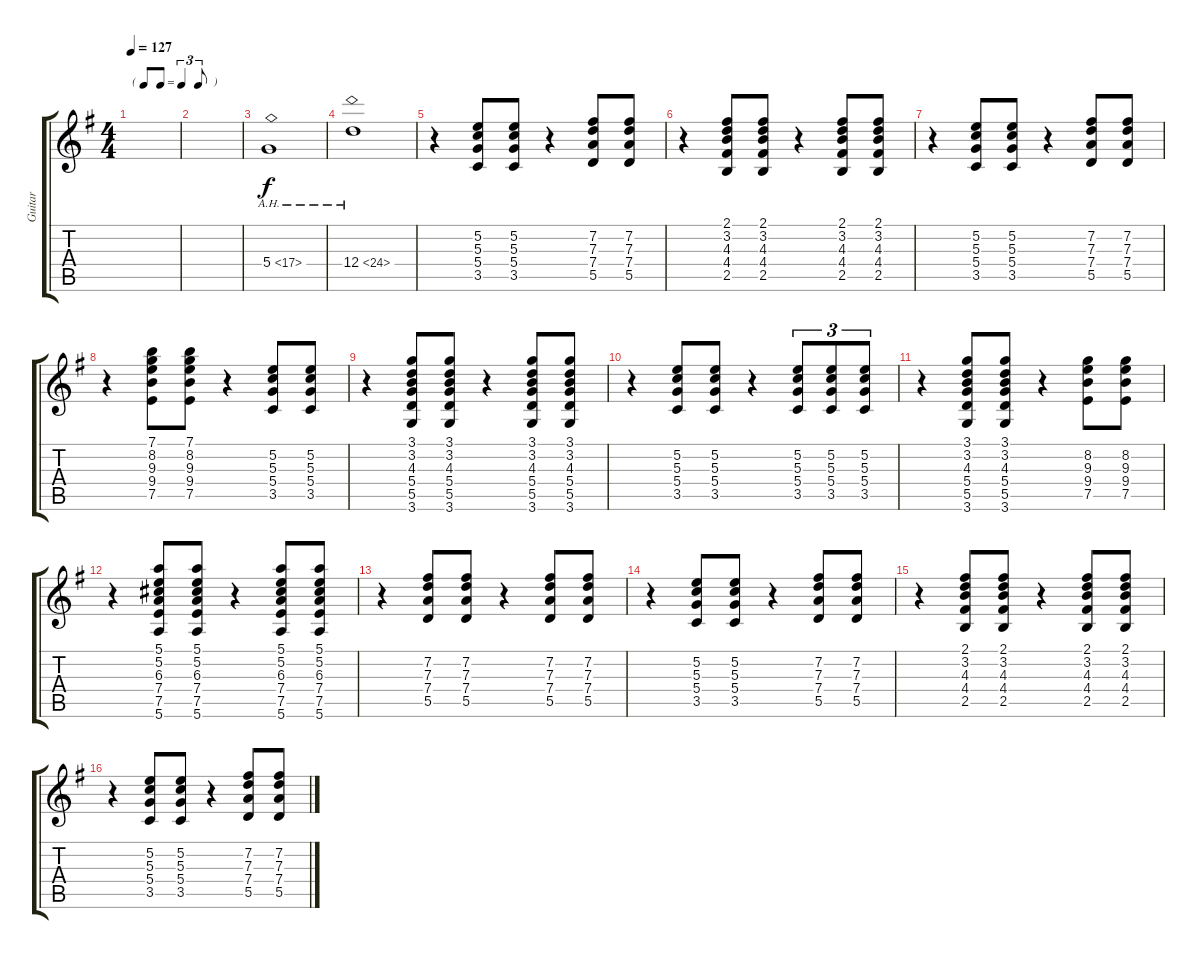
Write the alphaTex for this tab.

\track ("Guitar" "Guitar") {instrument electricguitarclean}
\staff {score tabs}
\tuning (E4 B3 G3 D3 A2 E2) {hide}
\ts (4 4)
\tf triplet8th
\tempo 127
\clef g2
\ks g
|
|
5.4{ah 12}.1 |
12.4{ah 12}.1 |
r.4 (5.2 5.3 5.4 3.5).8 (5.2 5.3 5.4 3.5).8 r.4 (7.2 7.3 7.4 5.5).8 (7.2 7.3 7.4 5.5).8 |
r.4 (2.1 3.2 4.3 4.4 2.5).8 (2.1 3.2 4.3 4.4 2.5).8 r.4 (2.1 3.2 4.3 4.4 2.5).8 (2.1 3.2 4.3 4.4 2.5).8 |
r.4 (5.2 5.3 5.4 3.5).8 (5.2 5.3 5.4 3.5).8 r.4 (7.2 7.3 7.4 5.5).8 (7.2 7.3 7.4 5.5).8 |
r.4 (7.1 8.2 9.3 9.4 7.5).8 (7.1 8.2 9.3 9.4 7.5).8 r.4 (5.2 5.3 5.4 3.5).8 (5.2 5.3 5.4 3.5).8 |
r.4 (3.1 3.2 4.3 5.4 5.5 3.6).8 (3.1 3.2 4.3 5.4 5.5 3.6).8 r.4 (3.1 3.2 4.3 5.4 5.5 3.6).8 (3.1 3.2 4.3 5.4 5.5 3.6).8 |
r.4 (5.2 5.3 5.4 3.5).8 (5.2 5.3 5.4 3.5).8 r.4 (5.2 5.3 5.4 3.5).8{tu (3 2)} (5.2 5.3 5.4 3.5).8{tu (3 2)} (5.2 5.3 5.4 3.5).8{tu (3 2)} |
r.4 (3.1 3.2 4.3 5.4 5.5 3.6).8 (3.1 3.2 4.3 5.4 5.5 3.6).8 r.4 (8.2 9.3 9.4 7.5).8 (8.2 9.3 9.4 7.5).8 |
r.4 (5.1 5.2 6.3 7.4 7.5 5.6).8 (5.1 5.2 6.3 7.4 7.5 5.6).8 r.4 (5.1 5.2 6.3 7.4 7.5 5.6).8 (5.1 5.2 6.3 7.4 7.5 5.6).8 |
r.4 (7.2 7.3 7.4 5.5).8 (7.2 7.3 7.4 5.5).8 r.4 (7.2 7.3 7.4 5.5).8 (7.2 7.3 7.4 5.5).8 |
r.4 (5.2 5.3 5.4 3.5).8 (5.2 5.3 5.4 3.5).8 r.4 (7.2 7.3 7.4 5.5).8 (7.2 7.3 7.4 5.5).8 |
r.4 (2.1 3.2 4.3 4.4 2.5).8 (2.1 3.2 4.3 4.4 2.5).8 r.4 (2.1 3.2 4.3 4.4 2.5).8 (2.1 3.2 4.3 4.4 2.5).8 |
r.4 (5.2 5.3 5.4 3.5).8 (5.2 5.3 5.4 3.5).8 r.4 (7.2 7.3 7.4 5.5).8 (7.2 7.3 7.4 5.5).8
